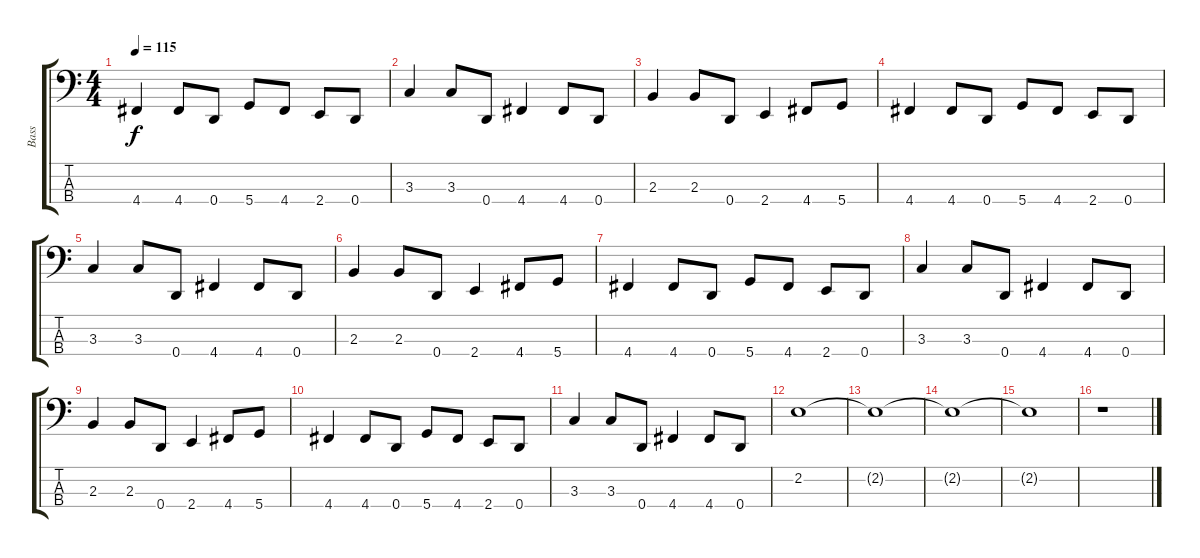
\track ("Bass" "Bass") {instrument electricbasspick}
\staff {score tabs}
\tuning (G2 D2 A1 D1) {hide}
\ts (4 4)
\tempo 115
\clef f4
\ks c
4.4.4{dy f} 4.4.8 0.4.8 5.4.8 4.4.8 2.4.8 0.4.8 |
3.3.4 3.3.8 0.4.8 4.4.4 4.4.8 0.4.8 |
2.3.4 2.3.8 0.4.8 2.4.4 4.4.8 5.4.8 |
4.4.4 4.4.8 0.4.8 5.4.8 4.4.8 2.4.8 0.4.8 |
3.3.4 3.3.8 0.4.8 4.4.4 4.4.8 0.4.8 |
2.3.4 2.3.8 0.4.8 2.4.4 4.4.8 5.4.8 |
4.4.4 4.4.8 0.4.8 5.4.8 4.4.8 2.4.8 0.4.8 |
3.3.4 3.3.8 0.4.8 4.4.4 4.4.8 0.4.8 |
2.3.4 2.3.8 0.4.8 2.4.4 4.4.8 5.4.8 |
4.4.4 4.4.8 0.4.8 5.4.8 4.4.8 2.4.8 0.4.8 |
3.3.4 3.3.8 0.4.8 4.4.4 4.4.8 0.4.8 |
2.2.1{volume 0} |
2.2{t}.1 |
2.2{t}.1 |
2.2{t}.1 |
r.1
